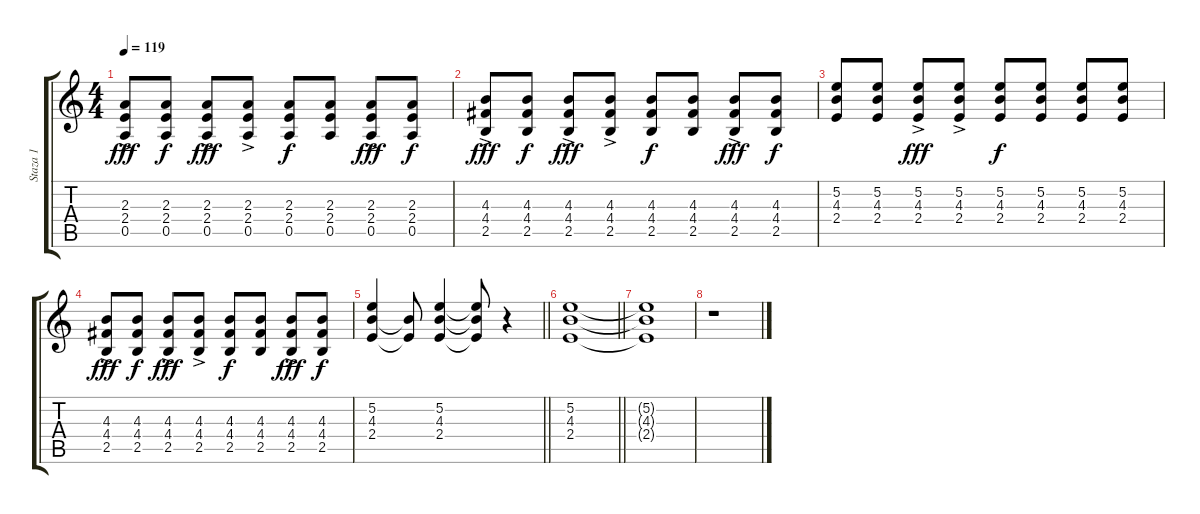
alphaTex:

\track ("Staza 1" "Staza 1") {instrument overdrivenguitar}
\staff {score tabs}
\tuning (E4 B3 G3 D3 A2 E2) {hide}
\ts (4 4)
\tempo 119
\clef g2
\ks c
(2.3 2.4 0.5{ac}).8{dy fff} (2.3 2.4 0.5).8{dy f} (2.3 2.4{ac} 0.5).8{dy fff} (2.3 2.4{ac} 0.5).8 (2.3 2.4 0.5).8{dy f} (2.3 2.4 0.5).8 (2.3 2.4{ac} 0.5).8{dy fff} (2.3 2.4 0.5).8{dy f} |
(4.3 4.4 2.5{ac}).8{dy fff} (4.3 4.4 2.5).8{dy f} (4.3 4.4{ac} 2.5).8{dy fff} (4.3 4.4{ac} 2.5).8 (4.3 4.4 2.5).8{dy f} (4.3 4.4 2.5).8 (4.3 4.4{ac} 2.5).8{dy fff} (4.3 4.4 2.5).8{dy f} |
(5.2 4.3 2.4).8 (5.2 4.3 2.4).8 (5.2{ac} 4.3 2.4).8{dy fff} (5.2 4.3 2.4{ac}).8 (5.2 4.3 2.4).8{dy f} (5.2 4.3 2.4).8 (5.2 4.3 2.4).8 (5.2 4.3 2.4).8 |
(4.3 4.4 2.5{ac}).8{dy fff} (4.3 4.4 2.5).8{dy f} (4.3 4.4{ac} 2.5).8{dy fff} (4.3 4.4{ac} 2.5).8 (4.3 4.4 2.5).8{dy f} (4.3 4.4 2.5).8 (4.3 4.4{ac} 2.5).8{dy fff} (4.3 4.4 2.5).8{dy f} |
\barLineRight lightlight
(5.2 4.3 2.4).4 (4.3{t} 2.4{t}).8 (5.2 4.3 2.4).4 (5.2{t} 4.3{t} 2.4{t}).8 r.4 |
\barLineRight lightlight
(5.2 4.3 2.4).1 |
(5.2{t} 4.3{t} 2.4{t}).1 |
r.1
